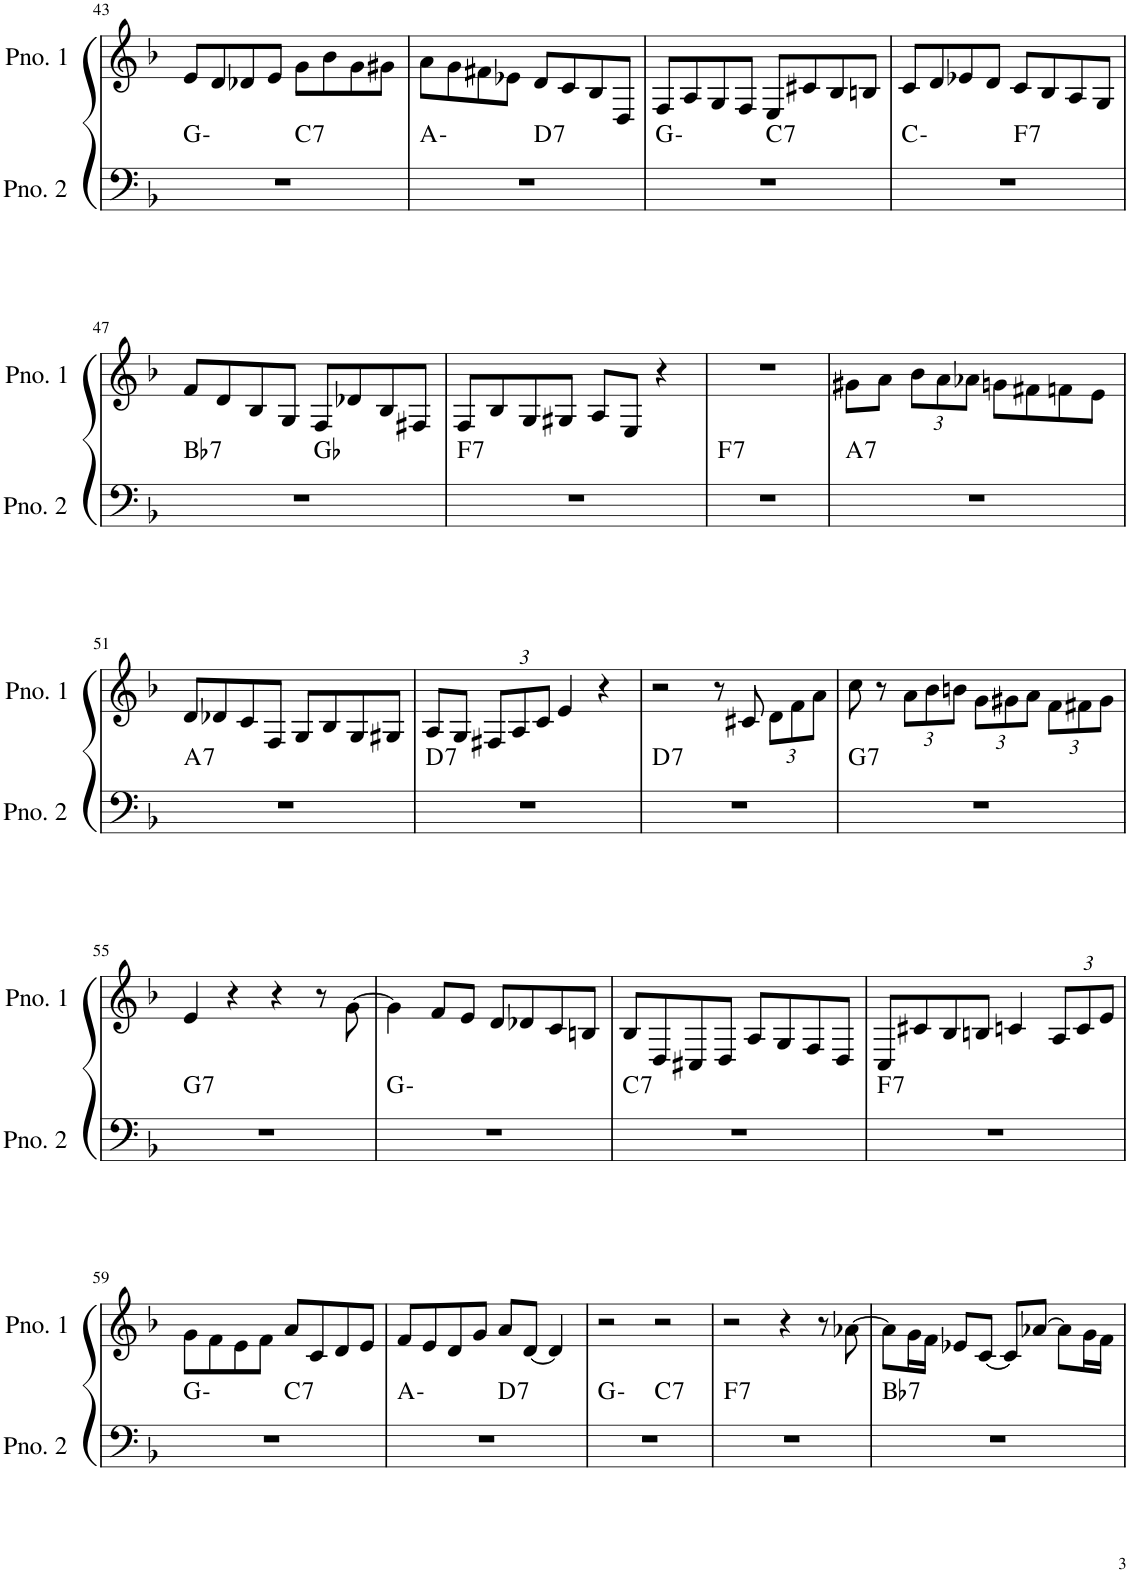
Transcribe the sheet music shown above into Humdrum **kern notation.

**kern	**harte	**kern
*part2	*part2	*part1
*staff2	*	*staff1
*I"ピアノ 2	*	*I"ピアノ 1
!!LO:PB:g=z
*clefF4	*	*clefG2
*k[b-]	*	*k[b-]
*M4/4	*	*M4/4
=43	=43	=43
*^	*	*
1r	2ryy	G:min	8e/L
.	.	.	8d/
.	.	.	8d-X/
.	.	.	8e/J
!	!	!LO:H:kt=7	!
.	2ryy	C:7	8g\L
.	.	.	8b-\
.	.	.	8g\
.	.	.	8g#X\J
=44	=44	=44	=44
1r	2ryy	A:min	8a\L
.	.	.	8g\
.	.	.	8f#X\
.	.	.	8e-X\J
!	!	!LO:H:kt=7	!
.	2ryy	D:7	8d/L
.	.	.	8c/
.	.	.	8B-/
.	.	.	8D/J
=45	=45	=45	=45
1r	2ryy	G:min	8F/L
.	.	.	8A/
.	.	.	8G/
.	.	.	8F/J
!	!	!LO:H:kt=7	!
.	2ryy	C:7	8E/L
.	.	.	8c#X/
.	.	.	8B-/
.	.	.	8Bn/J
=46	=46	=46	=46
1r	2ryy	C:min	8c/L
.	.	.	8d/
.	.	.	8e-X/
.	.	.	8d/J
!	!	!LO:H:kt=7	!
.	2ryy	F:7	8c/L
.	.	.	8B-/
.	.	.	8A/
.	.	.	8G/J
!!LO:LB:g=z
=47	=47	=47	=47
!	!	!LO:H:kt=7	!
1r	2ryy	Bb:7	8f/L
.	.	.	8d/
.	.	.	8B-/
.	.	.	8G/J
.	2ryy	Gb:maj	8F/L
.	.	.	8d-X/
.	.	.	8B-/
.	.	.	8F#X/J
=48	=48	=48	=48
!	!	!LO:H:kt=7	!
*v	*v	*	*
1r	F:7	8F/L
.	.	8B-/
.	.	8G/
.	.	8G#X/J
.	.	8A/L
.	.	8E/J
.	.	4r
=49	=49	=49
!	!LO:H:kt=7	!
1r	F:7	1r
=50	=50	=50
!	!LO:H:kt=7	!
1r	A:7	8g#X\L
.	.	8a\J
*	*	*Xbrackettup
.	.	12b-\L
.	.	12a\
.	.	12a-X\J
.	.	8gn\L
.	.	8f#X\
.	.	8fn\
.	.	8e\J
!!LO:LB:g=z
=51	=51	=51
!	!LO:H:kt=7	!
1r	A:7	8d/L
.	.	8d-X/
.	.	8c/
.	.	8F/J
.	.	8G/L
.	.	8B-/
.	.	8G/
.	.	8G#X/J
=52	=52	=52
!	!LO:H:kt=7	!
1r	D:7	8A/L
.	.	8G/J
.	.	12F#X/L
.	.	12A/
.	.	12c/J
.	.	4e/
.	.	4r
=53	=53	=53
!	!LO:H:kt=7	!
1r	D:7	2r
.	.	8r
.	.	8c#X/
.	.	12d\L
.	.	12f\
.	.	12a\J
=54	=54	=54
!	!LO:H:kt=7	!
1r	G:7	8cc\
.	.	8r
.	.	12a\L
.	.	12b-\
.	.	12bn\J
.	.	12g\L
.	.	12g#X\
.	.	12a\J
.	.	12f\L
.	.	12f#X\
.	.	12g#\J
!!LO:LB:g=z
=55	=55	=55
!	!LO:H:kt=7	!
1r	G:7	4e/
.	.	4r
.	.	4r
.	.	8r
.	.	[8g\
=56	=56	=56
1r	G:min	4g\]
.	.	8f/L
.	.	8e/J
.	.	8d/L
.	.	8d-X/
.	.	8c/
.	.	8Bn/J
=57	=57	=57
!	!LO:H:kt=7	!
1r	C:7	8B-/L
.	.	8D/
.	.	8C#X/
.	.	8D/J
.	.	8A/L
.	.	8G/
.	.	8F/
.	.	8D/J
=58	=58	=58
!	!LO:H:kt=7	!
1r	F:7	8C/L
.	.	8c#X/
.	.	8B-/
.	.	8Bn/J
.	.	4cn/
.	.	12A/L
.	.	12c/
.	.	12e/J
!!LO:LB:g=z
=59	=59	=59
*^	*	*
1r	2ryy	G:min	8g\L
.	.	.	8f\
.	.	.	8e\
.	.	.	8f\J
!	!	!LO:H:kt=7	!
.	2ryy	C:7	8a/L
.	.	.	8c/
.	.	.	8d/
.	.	.	8e/J
=60	=60	=60	=60
1r	2ryy	A:min	8f/L
.	.	.	8e/
.	.	.	8d/
.	.	.	8g/J
!	!	!LO:H:kt=7	!
.	2ryy	D:7	8a/L
.	.	.	[8d/J
.	.	.	4d/]
=61	=61	=61	=61
1r	2ryy	G:min	2r
!	!	!LO:H:kt=7	!
.	2ryy	C:7	2r
=62	=62	=62	=62
!	!	!LO:H:kt=7	!
*v	*v	*	*
1r	F:7	2r
.	.	4r
.	.	8r
.	.	[8a-X\
=63	=63	=63
!	!LO:H:kt=7	!
1r	Bb:7	8a-\L]
.	.	16g\L
.	.	16f\JJ
.	.	8e-X/L
.	.	[8c/J
.	.	8c/L]
.	.	[8a-X/J
.	.	8a-\L]
.	.	16g\L
.	.	16f\JJ
=	=	=
*-	*-	*-
